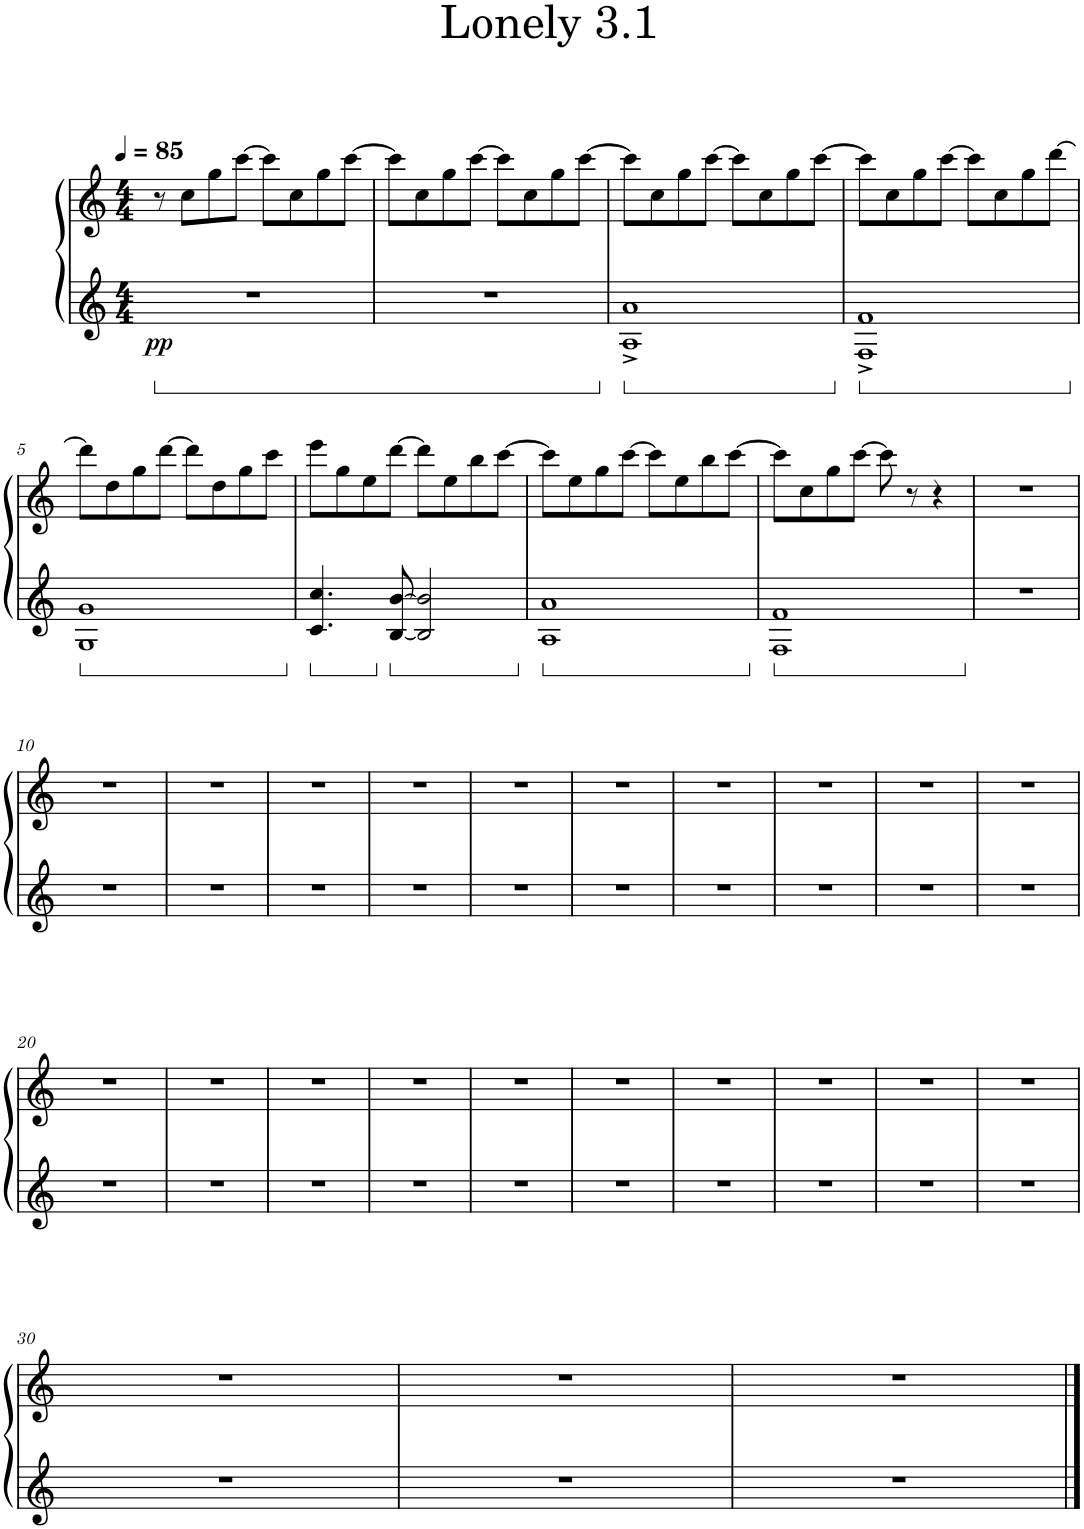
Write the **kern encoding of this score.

**kern	**kern	**dynam
*part1	*part1	*part1
*staff2	*staff1	*staff1/2
*I"Piano	*	*
*I'Pno.	*	*
*clefG2	*clefG2	*
*k[]	*k[]	*
*M4/4	*M4/4	*
*MM85	*MM85	*
=1	=1	=1
!	!	!LO:DY:b=2
1r	8r	pp
.	8cc\L	.
.	8gg\	.
.	[8ccc\J	.
.	8ccc\L]	.
.	8cc\	.
.	8gg\	.
.	[8ccc\J	.
=2	=2	=2
1r	8ccc\L]	.
.	8cc\	.
.	8gg\	.
.	[8ccc\J	.
.	8ccc\L]	.
.	8cc\	.
.	8gg\	.
.	[8ccc\J	.
=3	=3	=3
1A^ 1a^	8ccc\L]	.
.	8cc\	.
.	8gg\	.
.	[8ccc\J	.
.	8ccc\L]	.
.	8cc\	.
.	8gg\	.
.	[8ccc\J	.
=4	=4	=4
1F^ 1f^	8ccc\L]	.
.	8cc\	.
.	8gg\	.
.	[8ccc\J	.
.	8ccc\L]	.
.	8cc\	.
.	8gg\	.
.	[8ddd\J	.
!!LO:LB:g=z
=5	=5	=5
1G 1g	8ddd\L]	.
.	8dd\	.
.	8gg\	.
.	[8ddd\J	.
.	8ddd\L]	.
.	8dd\	.
.	8gg\	.
.	8ccc\J	.
=6	=6	=6
4.c/ 4.cc/	8eee\L	.
.	8gg\	.
.	8ee\	.
[8B/ [8b/	[8ddd\J	.
2B/] 2b/]	8ddd\L]	.
.	8ee\	.
.	8bb\	.
.	[8ccc\J	.
=7	=7	=7
1A 1a	8ccc\L]	.
.	8ee\	.
.	8gg\	.
.	[8ccc\J	.
.	8ccc\L]	.
.	8ee\	.
.	8bb\	.
.	[8ccc\J	.
=8	=8	=8
1F 1f	8ccc\L]	.
.	8cc\	.
.	8gg\	.
.	[8ccc\J	.
.	8ccc\]	.
.	8r	.
.	4r	.
=9	=9	=9
1r	1r	.
!!LO:LB:g=z
=10	=10	=10
1r	1r	.
=11	=11	=11
1r	1r	.
=12	=12	=12
1r	1r	.
=13	=13	=13
1r	1r	.
=14	=14	=14
1r	1r	.
=15	=15	=15
1r	1r	.
=16	=16	=16
1r	1r	.
=17	=17	=17
1r	1r	.
=18	=18	=18
1r	1r	.
=19	=19	=19
1r	1r	.
!!LO:LB:g=z
=20	=20	=20
1r	1r	.
=21	=21	=21
1r	1r	.
=22	=22	=22
1r	1r	.
=23	=23	=23
1r	1r	.
=24	=24	=24
1r	1r	.
=25	=25	=25
1r	1r	.
=26	=26	=26
1r	1r	.
=27	=27	=27
1r	1r	.
=28	=28	=28
1r	1r	.
=29	=29	=29
1r	1r	.
!!LO:LB:g=z
=30	=30	=30
1r	1r	.
=31	=31	=31
1r	1r	.
=32	=32	=32
1r	1r	.
==	==	==
*-	*-	*-
